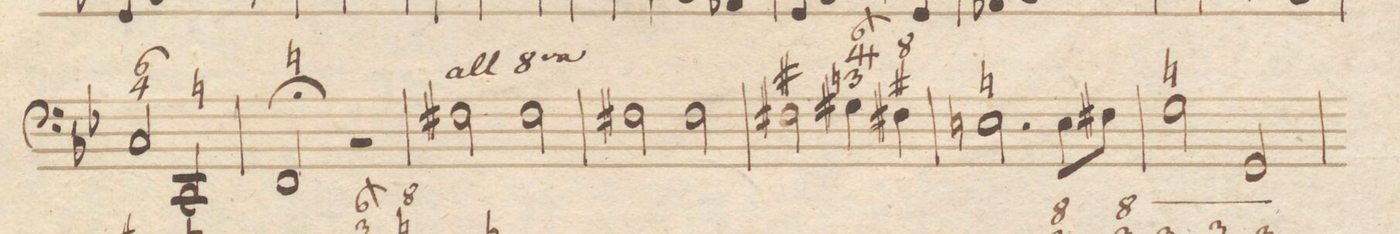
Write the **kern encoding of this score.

**kern	**fba	**dynam
*I"Organo	*	*
*clefF4	*	*
*k[b-e-]	*	*
*met(c|)	*	*
*M2/2	*	*
2C/	6 4	.
2CC/	n	.
=55	=55	=55
2FF;/	n	.
2r	.	.
=56	=56	=56
2F#X\	.	.
2F#\	.	.
=57	=57	=57
2F#X\	.	.
2F#\	.	.
=58	=58	=58
2F#X\	#	.
4G#X\	#6| #4| n3	.
4F#X\	8 #	.
=59	=59	=59
2.En\	n	.
8E\L	.	.
8F#X\J	.	.
=60	=60	=60
2G\	n	.
2GG/	.	.
=61	=61	=61
*-	*-	*-
